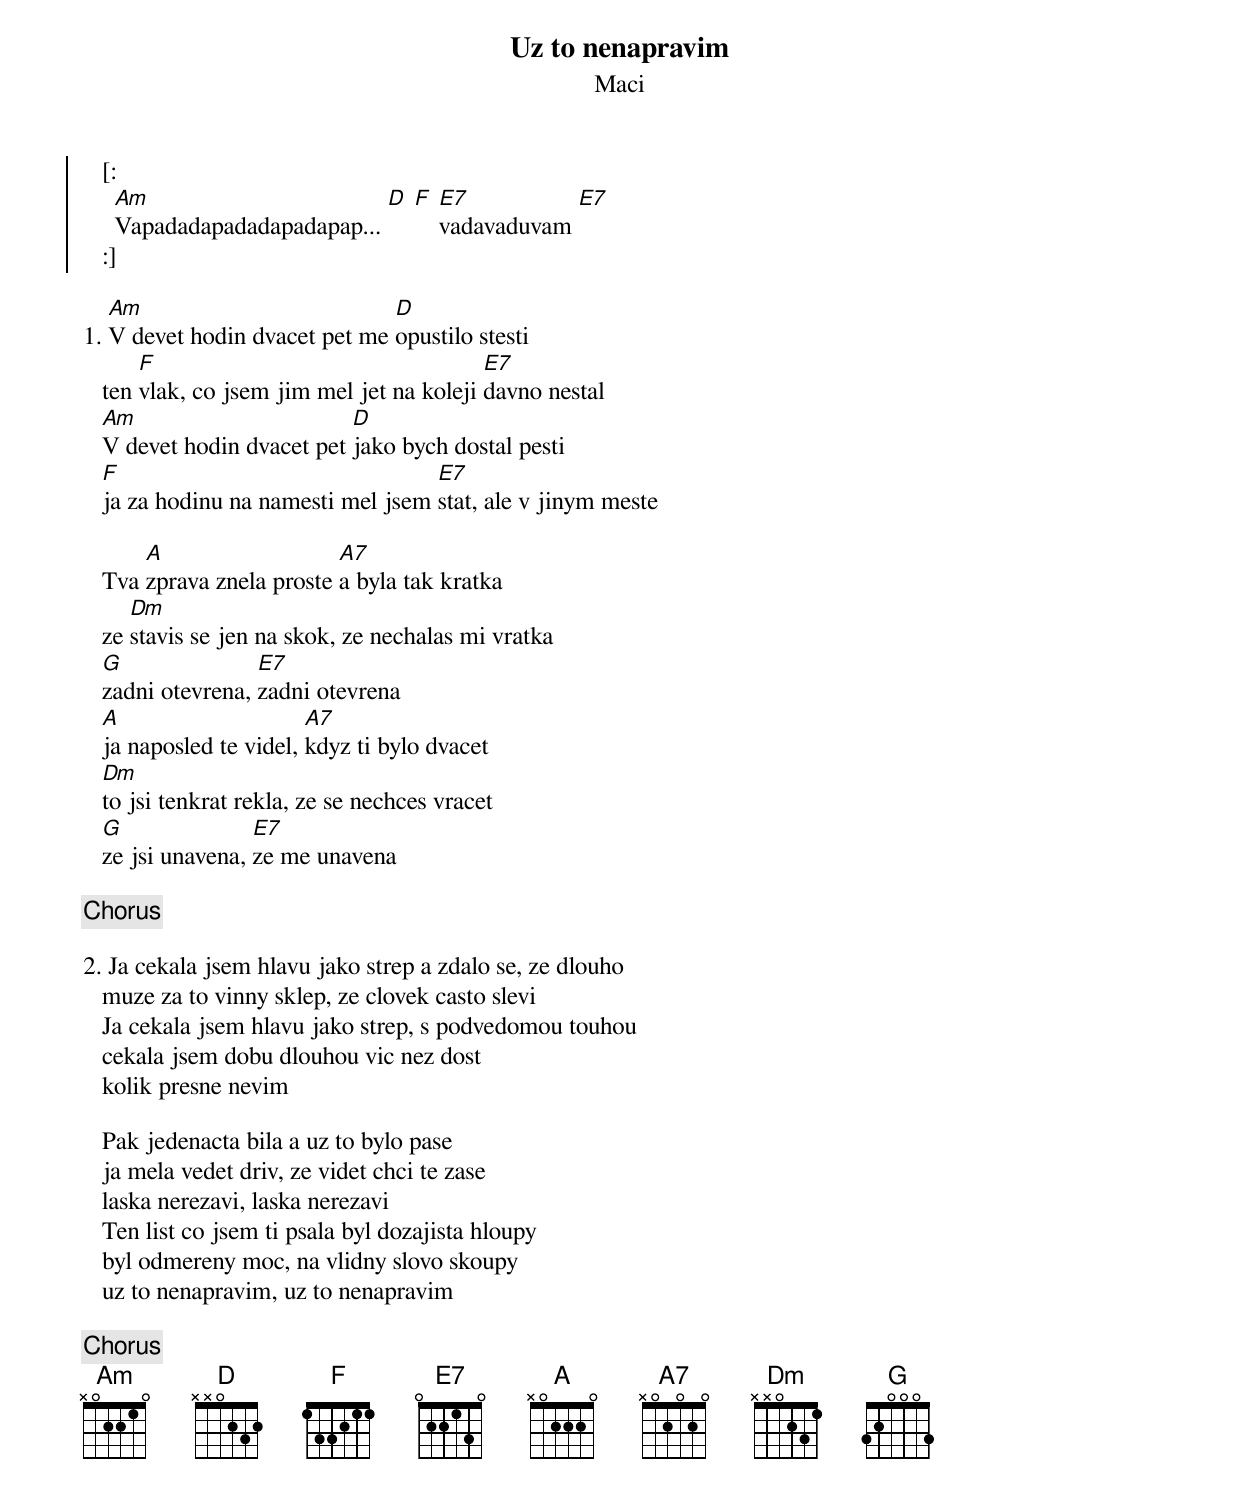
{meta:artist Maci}
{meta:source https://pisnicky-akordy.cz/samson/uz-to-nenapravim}

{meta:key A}
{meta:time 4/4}

{title: Uz to nenapravim}
{subtitle: Maci}

{soc}
   [:
     [Am]Vapadadapadadapadapap... [D] [F] [E7]vadavaduvam [E7]
   :]
{eoc}

{start_of_verse}
1. [Am]V devet hodin dvacet pet me [D]opustilo stesti
   ten [F]vlak, co jsem jim mel jet na koleji [E7]davno nestal
   [Am]V devet hodin dvacet pet [D]jako bych dostal pesti
   [F]ja za hodinu na namesti mel jsem [E7]stat, ale v jinym meste

   Tva [A]zprava znela proste [A7]a byla tak kratka
   ze [Dm]stavis se jen na skok, ze nechalas mi vratka
   [G]zadni otevrena, [E7]zadni otevrena
   [A]ja naposled te videl, [A7]kdyz ti bylo dvacet
   [Dm]to jsi tenkrat rekla, ze se nechces vracet
   [G]ze jsi unavena, [E7]ze me unavena
{end_of_verse}

{chorus}

{start_of_verse}
2. Ja cekala jsem hlavu jako strep a zdalo se, ze dlouho
   muze za to vinny sklep, ze clovek casto slevi
   Ja cekala jsem hlavu jako strep, s podvedomou touhou
   cekala jsem dobu dlouhou vic nez dost
   kolik presne nevim

   Pak jedenacta bila a uz to bylo pase
   ja mela vedet driv, ze videt chci te zase
   laska nerezavi, laska nerezavi
   Ten list co jsem ti psala byl dozajista hloupy
   byl odmereny moc, na vlidny slovo skoupy
   uz to nenapravim, uz to nenapravim
{end_of_verse}

{chorus}
